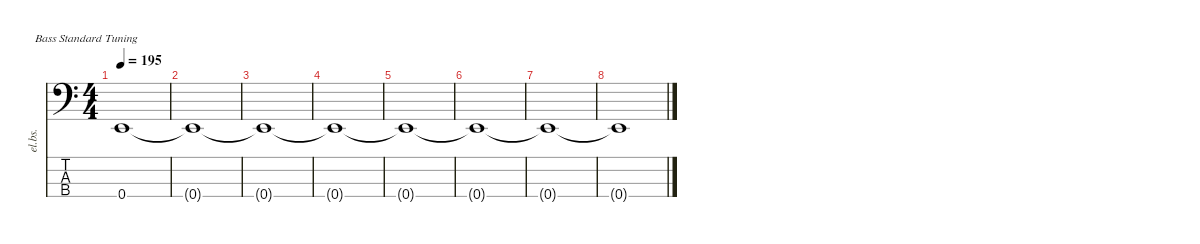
\defaultSystemsLayout 4
\hideDynamics
\bracketExtendMode nobrackets
\track ("Electric Bass" "el.bs.") {mute instrument electricbassfinger}
\staff {score tabs}
\tuning (G2 D2 A1 E1)
\ts (4 4)
\tempo 195
\clef f4
\ks c
0.4{t}.1{dy mf beam Up} |
0.4{t}.1{beam Up} |
0.4{t}.1{beam Up} |
0.4{t}.1{beam Up} |
0.4{t}.1{beam Up} |
0.4{t}.1{beam Up} |
0.4{t}.1{beam Up} |
0.4{t}.1{beam Up}
